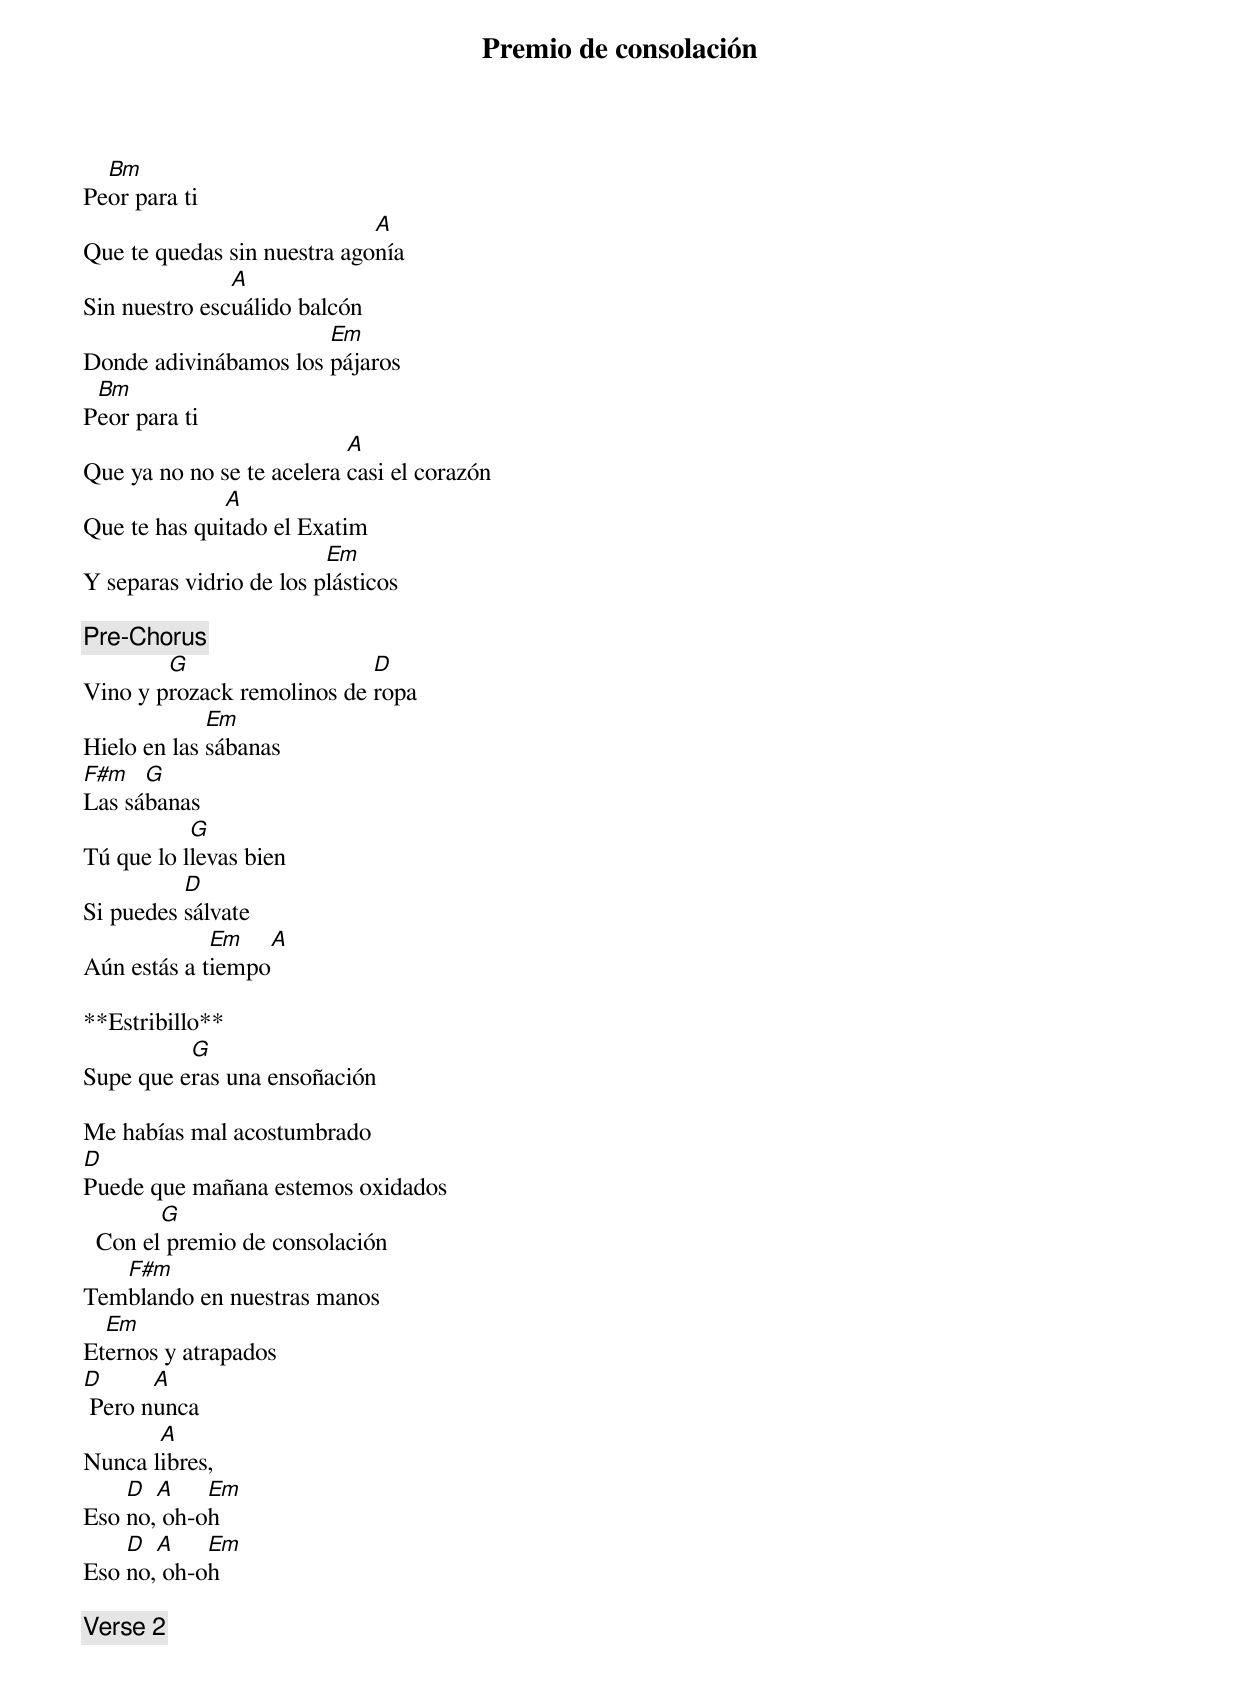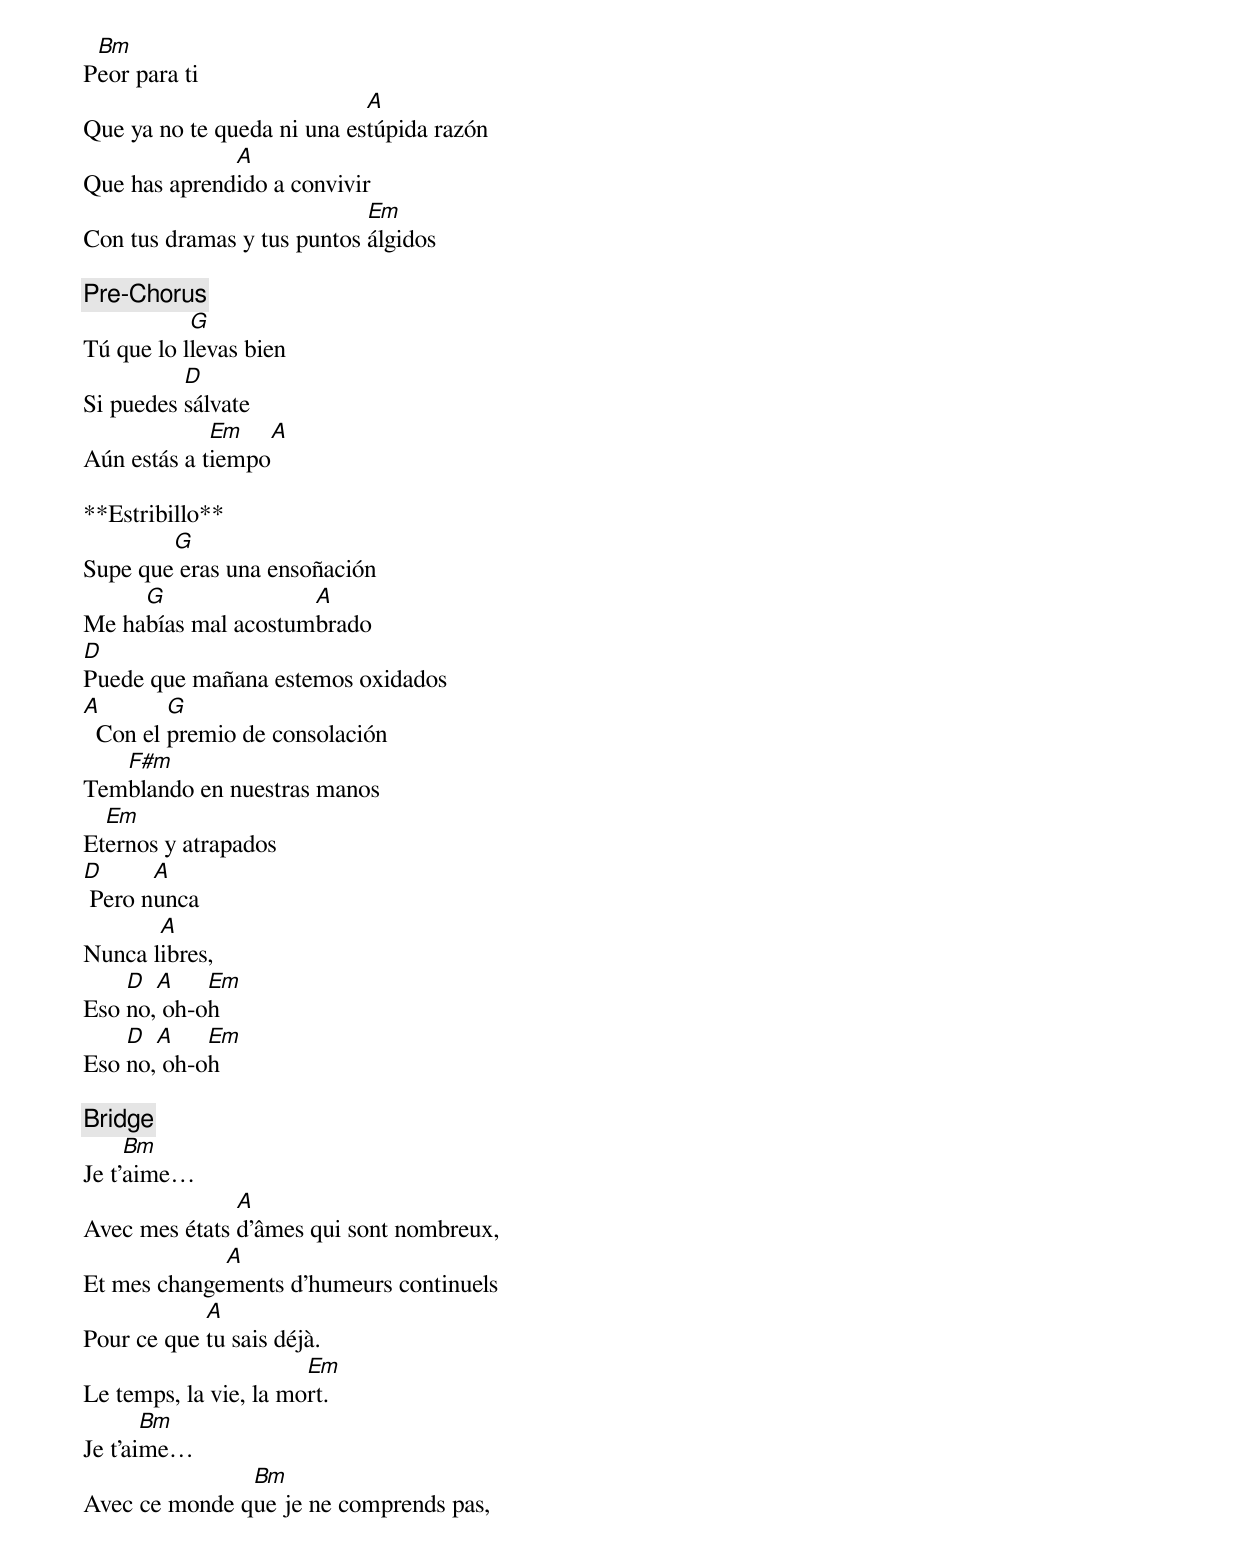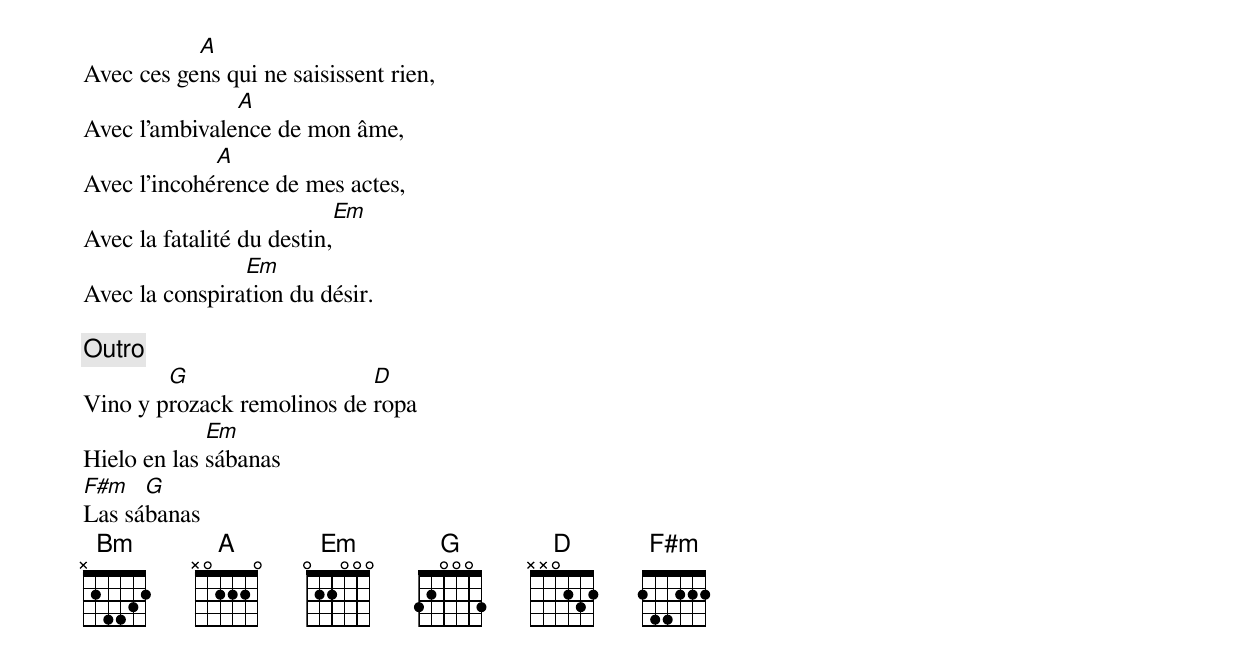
Premio de consolación

  Bm
Peor para ti
                             A
Que te quedas sin nuestra agonía
               A
Sin nuestro escuálido balcón
                       Em
Donde adivinábamos los pájaros
 Bm
Peor para ti
                           A
Que ya no no se te acelera casi el corazón
              A
Que te has quitado el Exatim
                         Em
Y separas vidrio de los plásticos

[Pre-Chorus]
        G                   D
Vino y prozack remolinos de ropa
             Em
Hielo en las sábanas
F#m   G
Las sábanas
           G
Tú que lo llevas bien
          D
Si puedes sálvate
             Em   A
Aún estás a tiempo

**Estribillo**
          G
Supe que eras una ensoñación

Me habías mal acostumbrado
D
Puede que mañana estemos oxidados
        G
  Con el premio de consolación
   F#m
Temblando en nuestras manos
  Em
Eternos y atrapados
D      A
 Pero nunca
       A
Nunca libres,
    D  A    Em
Eso no, oh-oh
    D  A    Em
Eso no, oh-oh

[Verse 2]
 Bm
Peor para ti
                            A
Que ya no te queda ni una estúpida razón
              A
Que has aprendido a convivir
                            Em
Con tus dramas y tus puntos álgidos

[Pre-Chorus]
           G
Tú que lo llevas bien
          D
Si puedes sálvate
             Em   A
Aún estás a tiempo

**Estribillo**
        G
Supe que eras una ensoñación
     G               A
Me habías mal acostumbrado
D
Puede que mañana estemos oxidados
A        G
  Con el premio de consolación
   F#m
Temblando en nuestras manos
  Em
Eternos y atrapados
D      A
 Pero nunca
       A
Nunca libres,
    D  A    Em
Eso no, oh-oh
    D  A    Em
Eso no, oh-oh

[Bridge]
     Bm
Je t’aime…
               A
Avec mes états d’âmes qui sont nombreux,
             A
Et mes changements d’humeurs continuels
            A
Pour ce que tu sais déjà.
                       Em
Le temps, la vie, la mort.
       Bm
Je t’aime…
               Bm
Avec ce monde que je ne comprends pas,
           A
Avec ces gens qui ne saisissent rien,
               A
Avec l’ambivalence de mon âme,
             A
Avec l’incohérence de mes actes,
                           Em
Avec la fatalité du destin,
                Em
Avec la conspiration du désir.

[Outro]
        G                   D
Vino y prozack remolinos de ropa
             Em
Hielo en las sábanas
F#m   G
Las sábanas
